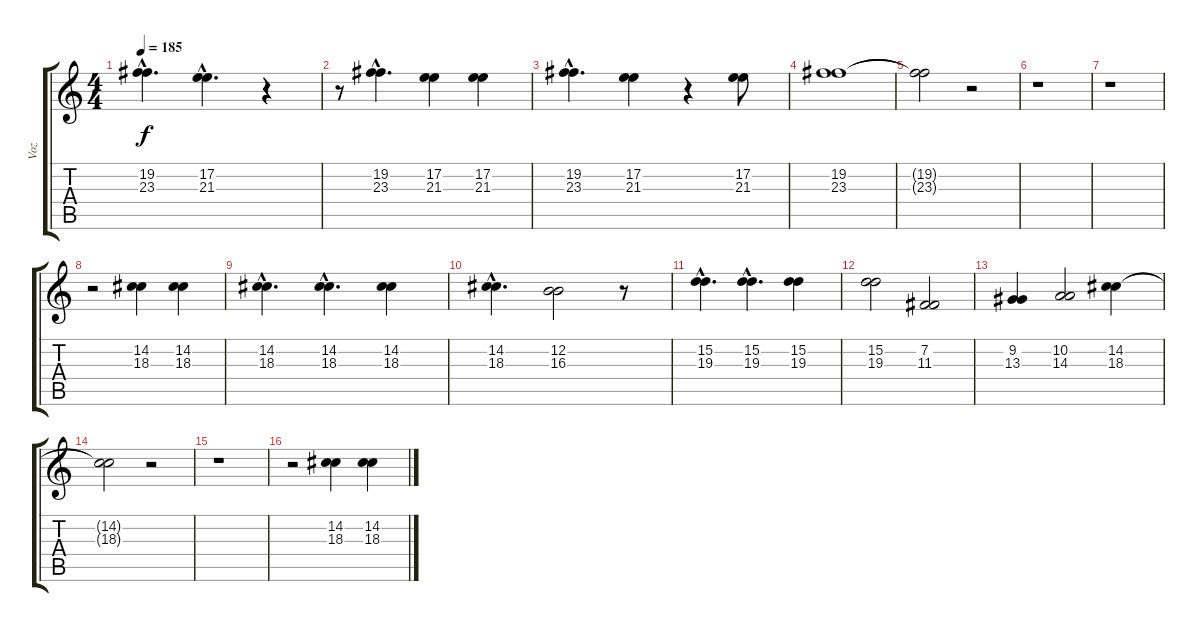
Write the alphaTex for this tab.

\track ("Voz" "Voz") {instrument synthbrass1}
\staff {score tabs}
\tuning (E4 B3 G3 D3 A2 E2) {hide}
\ts (4 4)
\tempo 185
\clef g2
\ks c
(19.2{hac t} 23.3{hac t}).4{d dy f} (17.2{hac} 21.3{hac}).4{d} r.4 |
r.8 (19.2{hac} 23.3{hac}).4{d} (17.2 21.3).4 (17.2 21.3).4 |
(19.2{hac} 23.3{hac}).4{d} (17.2 21.3).4 r.4 (17.2 21.3).8 |
(19.2 23.3).1 |
(19.2{t} 23.3{t}).2 r.2 |
r.1 |
r.1 |
r.2 (14.2 18.3).4 (14.2 18.3).4 |
(14.2{hac} 18.3{hac}).4{d} (14.2{hac} 18.3{hac}).4{d} (14.2 18.3).4 |
(14.2{hac} 18.3{hac}).4{d} (12.2 16.3).2 r.8 |
(15.2{hac} 19.3{hac}).4{d} (15.2{hac} 19.3{hac}).4{d} (15.2 19.3).4 |
(15.2 19.3).2 (7.2 11.3).2 |
(9.2 13.3).4 (10.2 14.3).2 (14.2 18.3).4 |
(14.2{t} 18.3{t}).2 r.2 |
r.1 |
r.2 (14.2 18.3).4 (14.2 18.3).4
